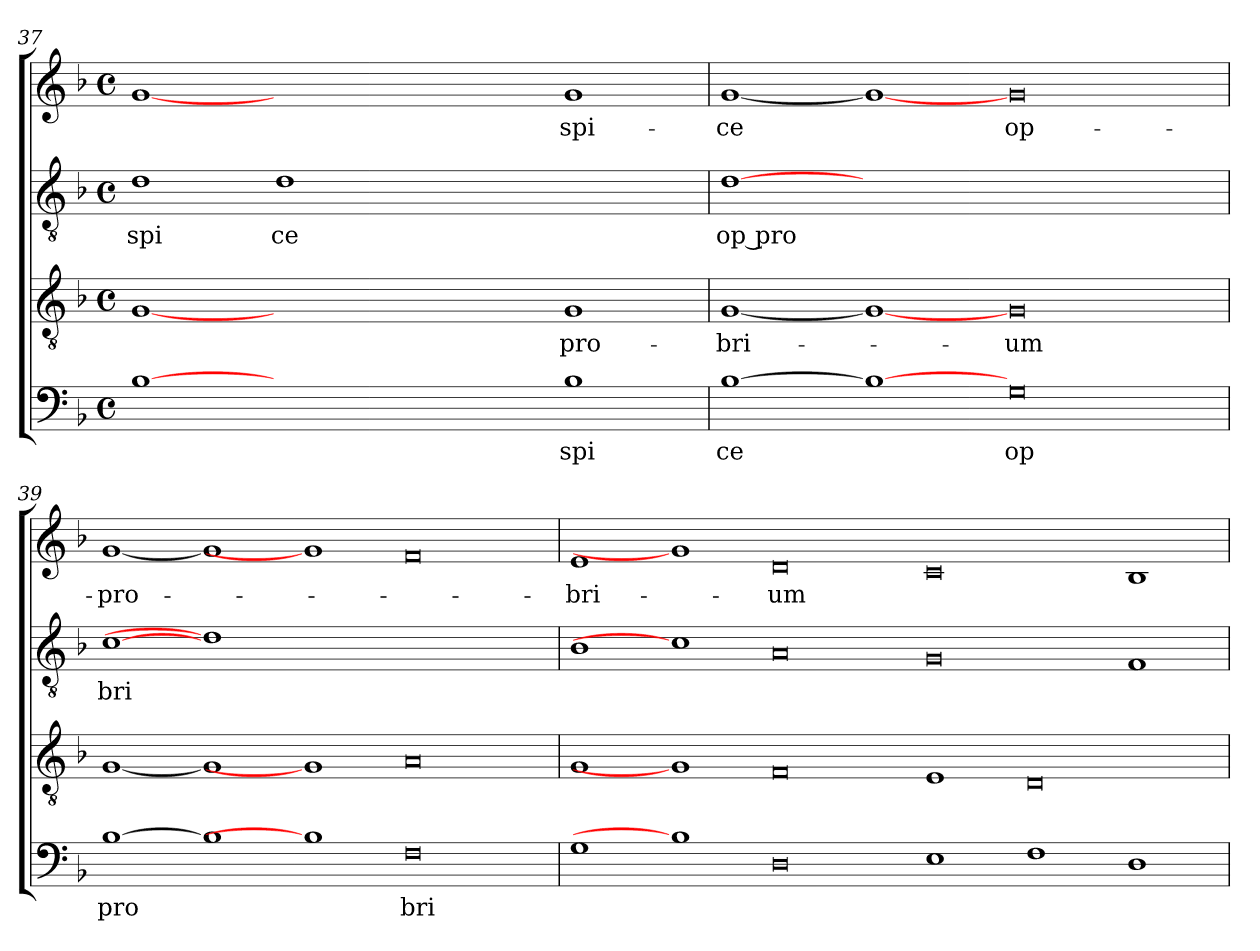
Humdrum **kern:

**kern	**text	**kern	**text	**kern	**text	**kern	**text
*part4	*part4	*part3	*part3	*part2	*part2	*part1	*part1
*staff4	*staff4	*staff3	*staff3	*staff2	*staff2	*staff1	*staff1
*clefF4	*	*clefGv2	*	*clefGv2	*	*clefG2	*
*k[b-]	*	*k[b-]	*	*k[b-]	*	*k[b-]	*
*F:	*	*F:	*	*F:	*	*F:	*
*M4/4	*	*M4/4	*	*M4/4	*	*M4/4	*
*met(c)	*	*met(c)	*	*met(c)	*	*met(c)	*
=37	=37	=37	=37	=37	=37	=37	=37
!	!	!	!	!	!LO:LY:b	!	!
[1B-	.	[1G	.	1d	spi	[1g	.
!	!	!	!	!	!LO:LY:b	!	!
0ryy	.	0ryy	.	1d	ce	0ryy	.
.	.	.	.	0ryy	.	.	.
!	!LO:LY:b	!	!LO:LY:b	!	!	!	!LO:LY:b
1B-	spi	1G	-pro-	.	.	1g	-spi-
=38	=38	=38	=38	=38	=38	=38	=38
!	!LO:LY:b	!	!LO:LY:b	!	!LO:LY:b	!	!LO:LY:b
[1B-	ce	[1G	-bri-	[1d	op pro	[1g	-ce
1B-_	.	1G_	.	0.ryy	.	1g_	.
!	!LO:LY:b	!	!LO:LY:b	!	!	!	!LO:LY:b
0G	op	0G	-um	.	.	0g	op-
=39	=39	=39	=39	=39	=39	=39	=39
!	!LO:LY:b	!	!	!	!LO:LY:b	!	!LO:LY:b
[1B-	pro	[1G	.	[1c	bri	[1g	-pro-
1B-]	.	1G]	.	1d]	.	1g]	.
1B-]	.	1G]	.	0.ryy	.	1g]	.
!	!LO:LY:b	!	!	!	!	!	!
0F	bri	0A	.	.	.	0f	.
!!LO:PB:g=z
=40	=40	=40	=40	=40	=40	=40	=40
!	!	!	!	!	!	!	!LO:LY:b
1G	.	1G	.	1B-	.	1e	-bri-
1B-]	.	1G]	.	1c]	.	1g]	.
!	!	!	!	!	!	!	!LO:LY:b
0D	.	0F	.	0A	.	0d	-um
1E	.	1E	.	0G	.	0c	.
1F	.	0D	.	.	.	.	.
1D	.	.	.	1F	.	1B-	.
=	=	=	=	=	=	=	=
*-	*-	*-	*-	*-	*-	*-	*-
